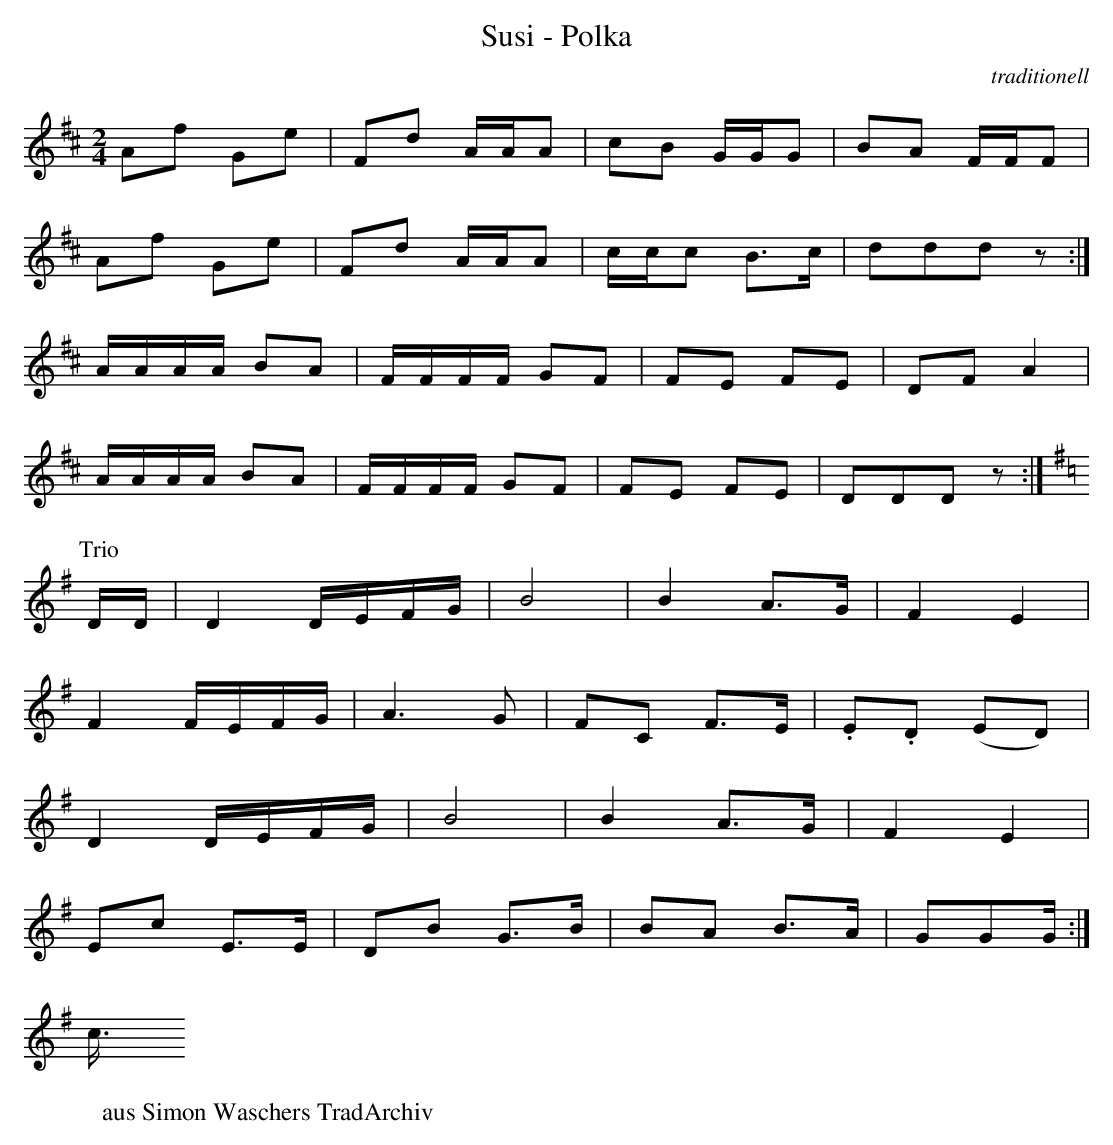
X:1
T:Susi - Polka
C:traditionell
M:2/4
L:1/16
K:D
A2f2 G2e2 | F2d2 AAA2 | c2B2 GGG2 | B2A2 FFF2 |
A2f2 G2e2 | F2d2 AAA2 | ccc2 B3c | d2d2d2 z2 :|
K:D
AAAA B2A2 | FFFF G2F2 | F2E2 F2E2 | D2F2 A4 |
AAAA B2A2 | FFFF G2F2 | F2E2 F2E2 | D2D2D2 z2 :|
P:Trio
K:G
DD |\
D4 DEFG | B8 | B4 A3G | F4E4 |
F4 FEFG | A6 G2 | F2C2 F3E | .E2.D2 (E2D2) |
D4 DEFG | B8 | B4 A3G | F4 E4 |
E2c2 E3E | D2B2 G3B | B2A2 B3A | G2G2G2 :|
W:aus Simon Waschers TradArchiv
</script>
